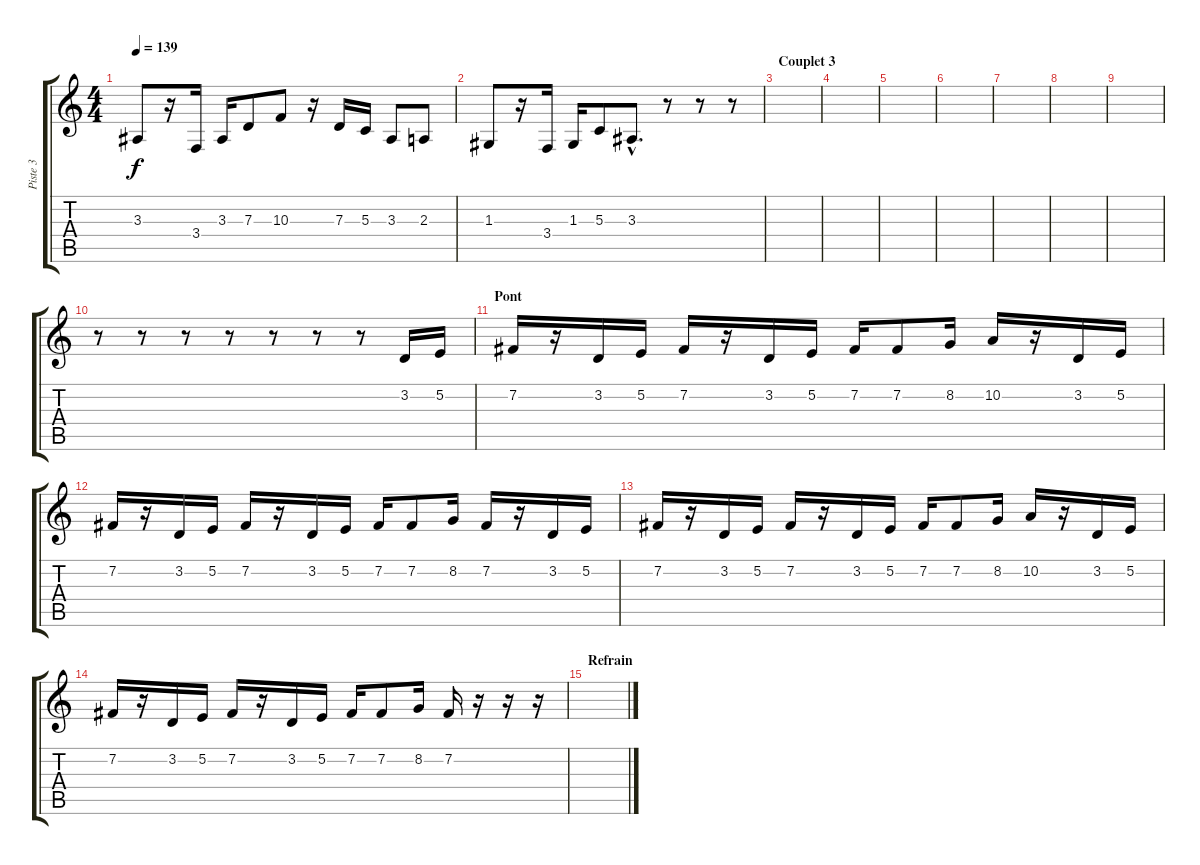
\track ("Piste 3" "Piste 3") {instrument altosax}
\staff {score tabs}
\tuning (E4 B3 G3 D3 A2 E2) {hide}
\ts (4 4)
\tempo 139
\clef g2
\ks c
3.3.8{dy f} r.16 3.4.16 3.3.16 7.3.8 10.3.8 r.16 7.3.16 5.3.16 3.3.8 2.3.8 |
1.3.8 r.16 3.4.16 1.3.16 5.3.8 3.3{hac}.8{d} r.8 r.8 r.8 |
\section ("" "Couplet 3")
|
|
|
|
|
|
|
r.8 r.8 r.8 r.8 r.8 r.8 r.8 3.2.16 5.2.16 |
\section ("" "Pont")
7.2.16 r.16 3.2.16 5.2.16 7.2.16 r.16 3.2.16 5.2.16 7.2.16 7.2.8 8.2.16 10.2.16 r.16 3.2.16 5.2.16 |
7.2.16 r.16 3.2.16 5.2.16 7.2.16 r.16 3.2.16 5.2.16 7.2.16 7.2.8 8.2.16 7.2.16 r.16 3.2.16 5.2.16 |
7.2.16 r.16 3.2.16 5.2.16 7.2.16 r.16 3.2.16 5.2.16 7.2.16 7.2.8 8.2.16 10.2.16 r.16 3.2.16 5.2.16 |
7.2.16 r.16 3.2.16 5.2.16 7.2.16 r.16 3.2.16 5.2.16 7.2.16 7.2.8 8.2.16 7.2.16 r.16 r.16 r.16 |
\section ("" "Refrain")
